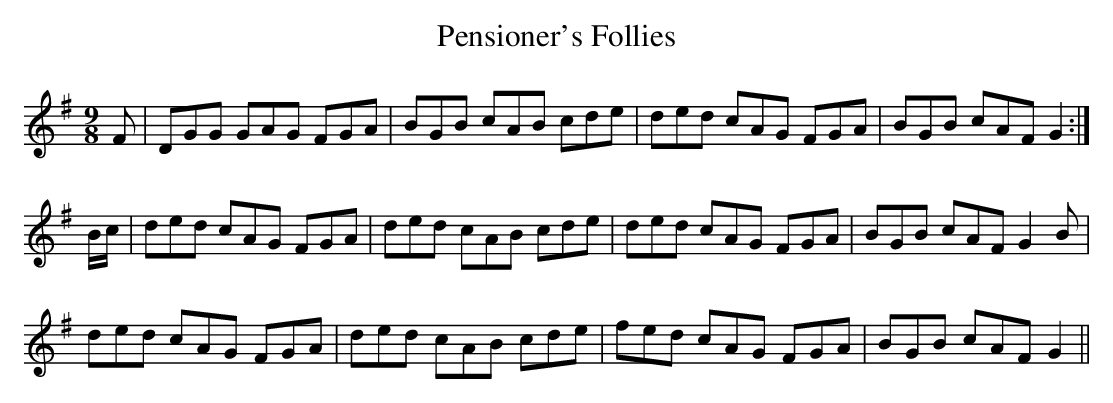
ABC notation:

X:1
T: Pensioner's Follies
L: 1/8
M: 9/8
K: G
F | DGG GAG FGA | BGB cAB cde | ded cAG FGA |\
BGB cAF G2 :|
B/c/ | ded cAG FGA | ded cAB cde | ded cAG FGA |\
BGB cAF G2 B |
ded cAG FGA | ded cAB cde | fed cAG FGA |\
BGB cAF G2 ||
